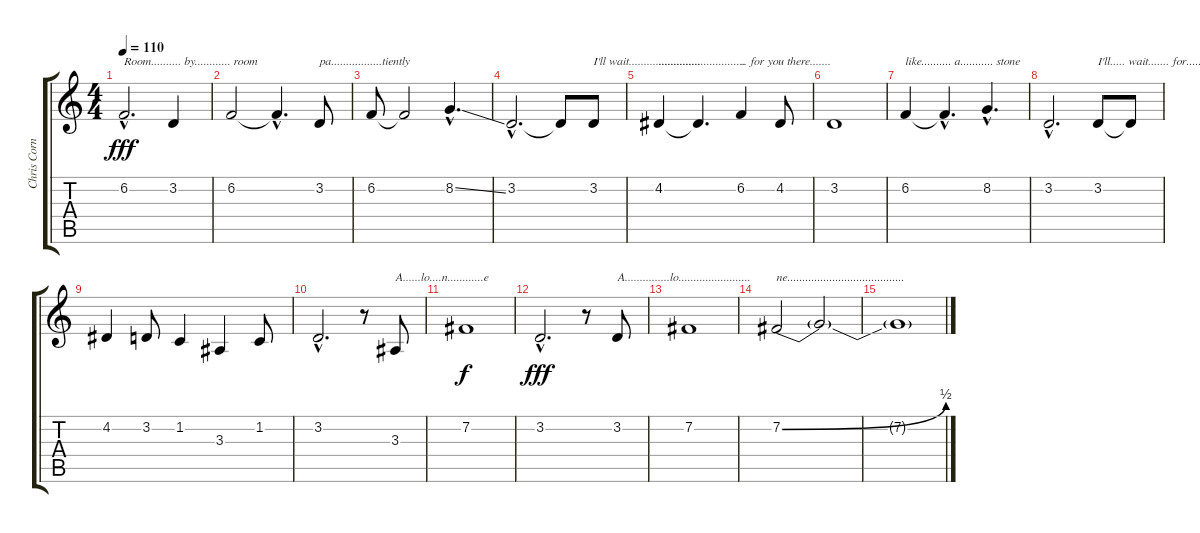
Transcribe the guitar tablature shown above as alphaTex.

\track ("Chris Cornell" "Chris Corn") {instrument choiraahs}
\staff {score tabs}
\tuning (E4 B3 G3 D3 A2 D2) {hide}
\ts (4 4)
\tempo 110
\clef g2
\ks c
6.2{hac}.2{d txt "Room.......... by............ room " dy fff} 3.2.4 |
6.2.2 6.2{hac t}.4{d} 3.2.8{txt "pa.................tiently"} |
6.2.8 6.2{t}.2 8.2{ss hac}.4{d} |
3.2{hac}.2{d} 3.2{t}.8 3.2.8{txt "I'll wait........................"} |
4.2.4{txt "............................."} 4.2{t}.4{d} 6.2.4{txt ".. for you there....... "} 4.2.8 |
3.2.1 |
6.2.4{txt "like.......... a........... stone"} 6.2{hac t}.4{d} 8.2{hac}.4{d} |
3.2{hac}.2{d} 3.2.8{txt "I'll..... wait....... for......you... there....."} 3.2{t}.8 |
4.2.4 3.2.8 1.2.4 3.3.4 1.2.8 |
3.2{hac}.2{d} r.8 3.3.8{txt "A......lo....n............e"} |
7.2.1{dy f} |
3.2{hac}.2{d dy fff} r.8 3.2.8{txt "A...............lo........................"} |
7.2.1 |
7.2{be (bend 0 0 60 2)}.2{txt "ne......................................."} 7.2{t}.2 |
7.2{t}.1
